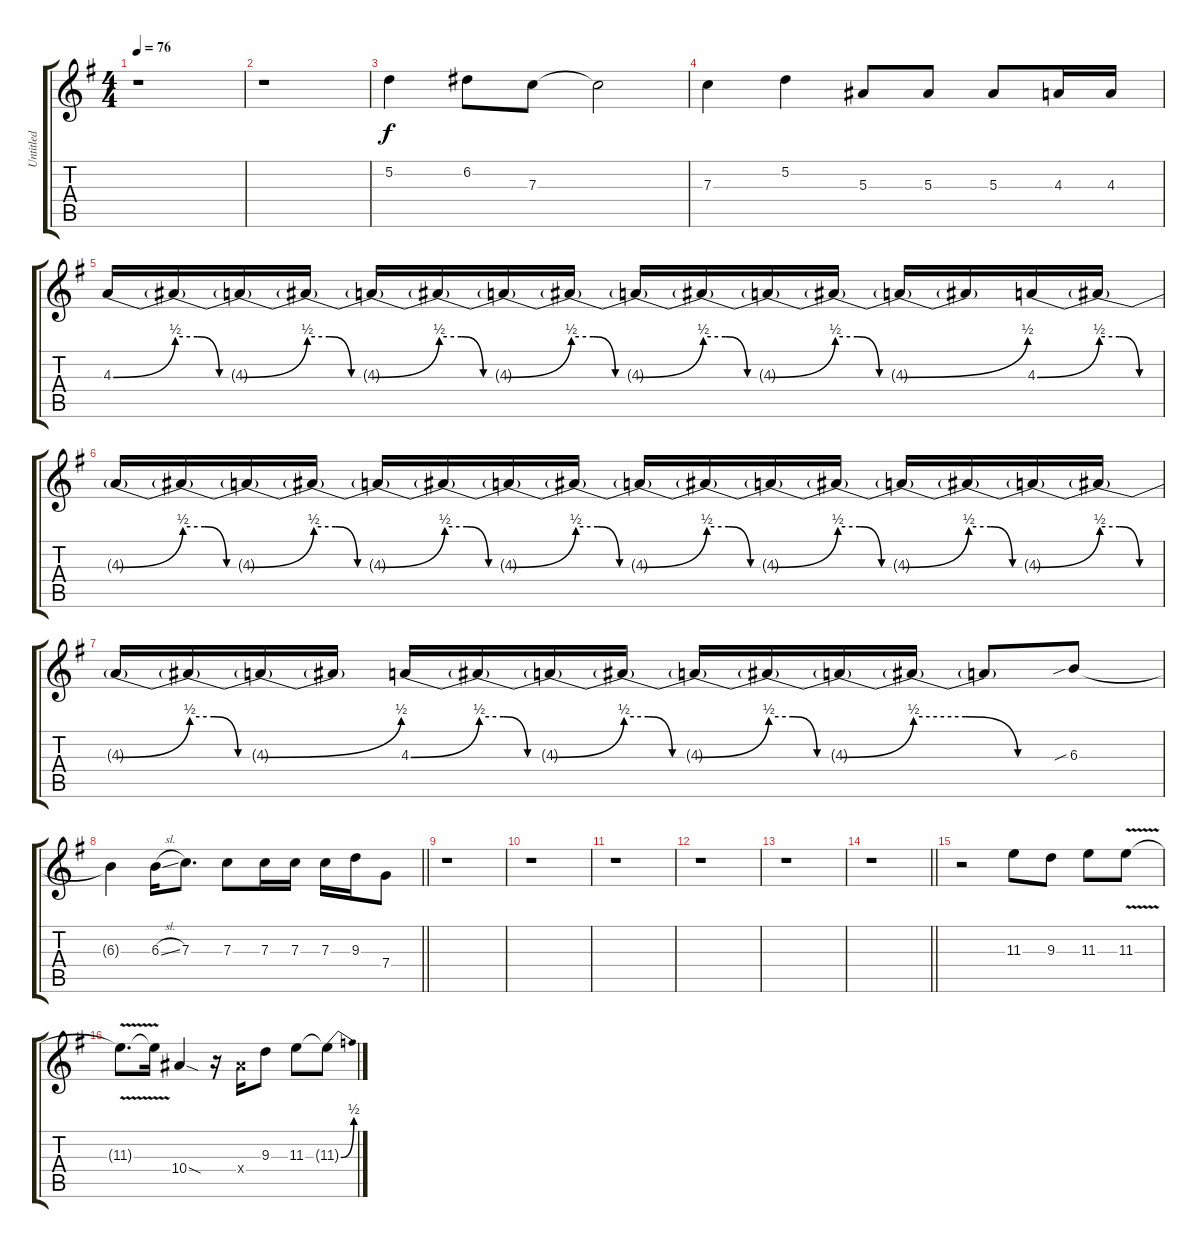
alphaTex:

\track ("Untitled" "Untitled") {instrument distortionguitar}
\staff {score tabs}
\tuning (D4 A3 F3 C3 G2 D2) {hide}
\ts (4 4)
\tempo 76
\clef g2
\ks g
r.1{dy f} |
r.1 |
5.2.4 6.2.8 7.3.8 7.3{t}.2 |
7.3.4 5.2.4 5.3.8 5.3.8 5.3.8 4.3.16 4.3.16 |
4.3{be (bend 0 0 60 2)}.16 4.3{be (custom 0 2 20 2 40 0 60 0) t}.16 4.3{be (bend 0 0 60 2) t}.16 4.3{be (custom 0 2 20 2 40 0 60 0) t}.16 4.3{be (bend 0 0 60 2) t}.16 4.3{be (custom 0 2 20 2 40 0 60 0) t}.16 4.3{be (bend 0 0 60 2) t}.16 4.3{be (custom 0 2 20 2 40 0 60 0) t}.16 4.3{be (bend 0 0 60 2) t}.16 4.3{be (custom 0 2 20 2 40 0 60 0) t}.16 4.3{be (bend 0 0 60 2) t}.16 4.3{be (custom 0 2 20 2 40 0 60 0) t}.16 4.3{be (bend 0 0 60 2) t}.16 4.3{t}.16 4.3{be (bend 0 0 60 2)}.16 4.3{be (custom 0 2 20 2 40 0 60 0) t}.16 |
4.3{be (bend 0 0 60 2) t}.16 4.3{be (custom 0 2 20 2 40 0 60 0) t}.16 4.3{be (bend 0 0 60 2) t}.16 4.3{be (custom 0 2 20 2 40 0 60 0) t}.16 4.3{be (bend 0 0 60 2) t}.16 4.3{be (custom 0 2 20 2 40 0 60 0) t}.16 4.3{be (bend 0 0 60 2) t}.16 4.3{be (custom 0 2 20 2 40 0 60 0) t}.16 4.3{be (bend 0 0 60 2) t}.16 4.3{be (custom 0 2 20 2 40 0 60 0) t}.16 4.3{be (bend 0 0 60 2) t}.16 4.3{be (custom 0 2 20 2 40 0 60 0) t}.16 4.3{be (bend 0 0 60 2) t}.16 4.3{be (custom 0 2 20 2 40 0 60 0) t}.16 4.3{be (bend 0 0 60 2) t}.16 4.3{be (custom 0 2 20 2 40 0 60 0) t}.16 |
4.3{be (bend 0 0 60 2) t}.16 4.3{be (custom 0 2 20 2 40 0 60 0) t}.16 4.3{be (bend 0 0 60 2) t}.16 4.3{t}.16 4.3{be (bend 0 0 60 2)}.16 4.3{be (custom 0 2 20 2 40 0 60 0) t}.16 4.3{be (bend 0 0 60 2) t}.16 4.3{be (custom 0 2 20 2 40 0 60 0) t}.16 4.3{be (bend 0 0 60 2) t}.16 4.3{be (custom 0 2 20 2 40 0 60 0) t}.16 4.3{be (bend 0 0 60 2) t}.16 4.3{be (custom 0 2 20 2 40 0 60 0) t}.16 4.3{t}.8 6.3{sib}.8 |
\barLineRight lightlight
6.3{t}.4 6.3{sl}.16 7.3.8{d} 7.3.8 7.3.16 7.3.16 7.3.16 9.3.16 7.4.8 |
\section ("" " ")
r.1 |
r.1 |
r.1 |
r.1 |
r.1 |
\barLineRight lightlight
r.1 |
\section ("" " ")
r.2 11.3.8 9.3.8 11.3.8 11.3{v}.8 |
11.3{v t}.8{d} 11.3{t}.16 10.4{sod}.4 r.16 10.4{x}.16 9.3.8 11.3.8 11.3{be (bend 0 0 60 2) t}.8
